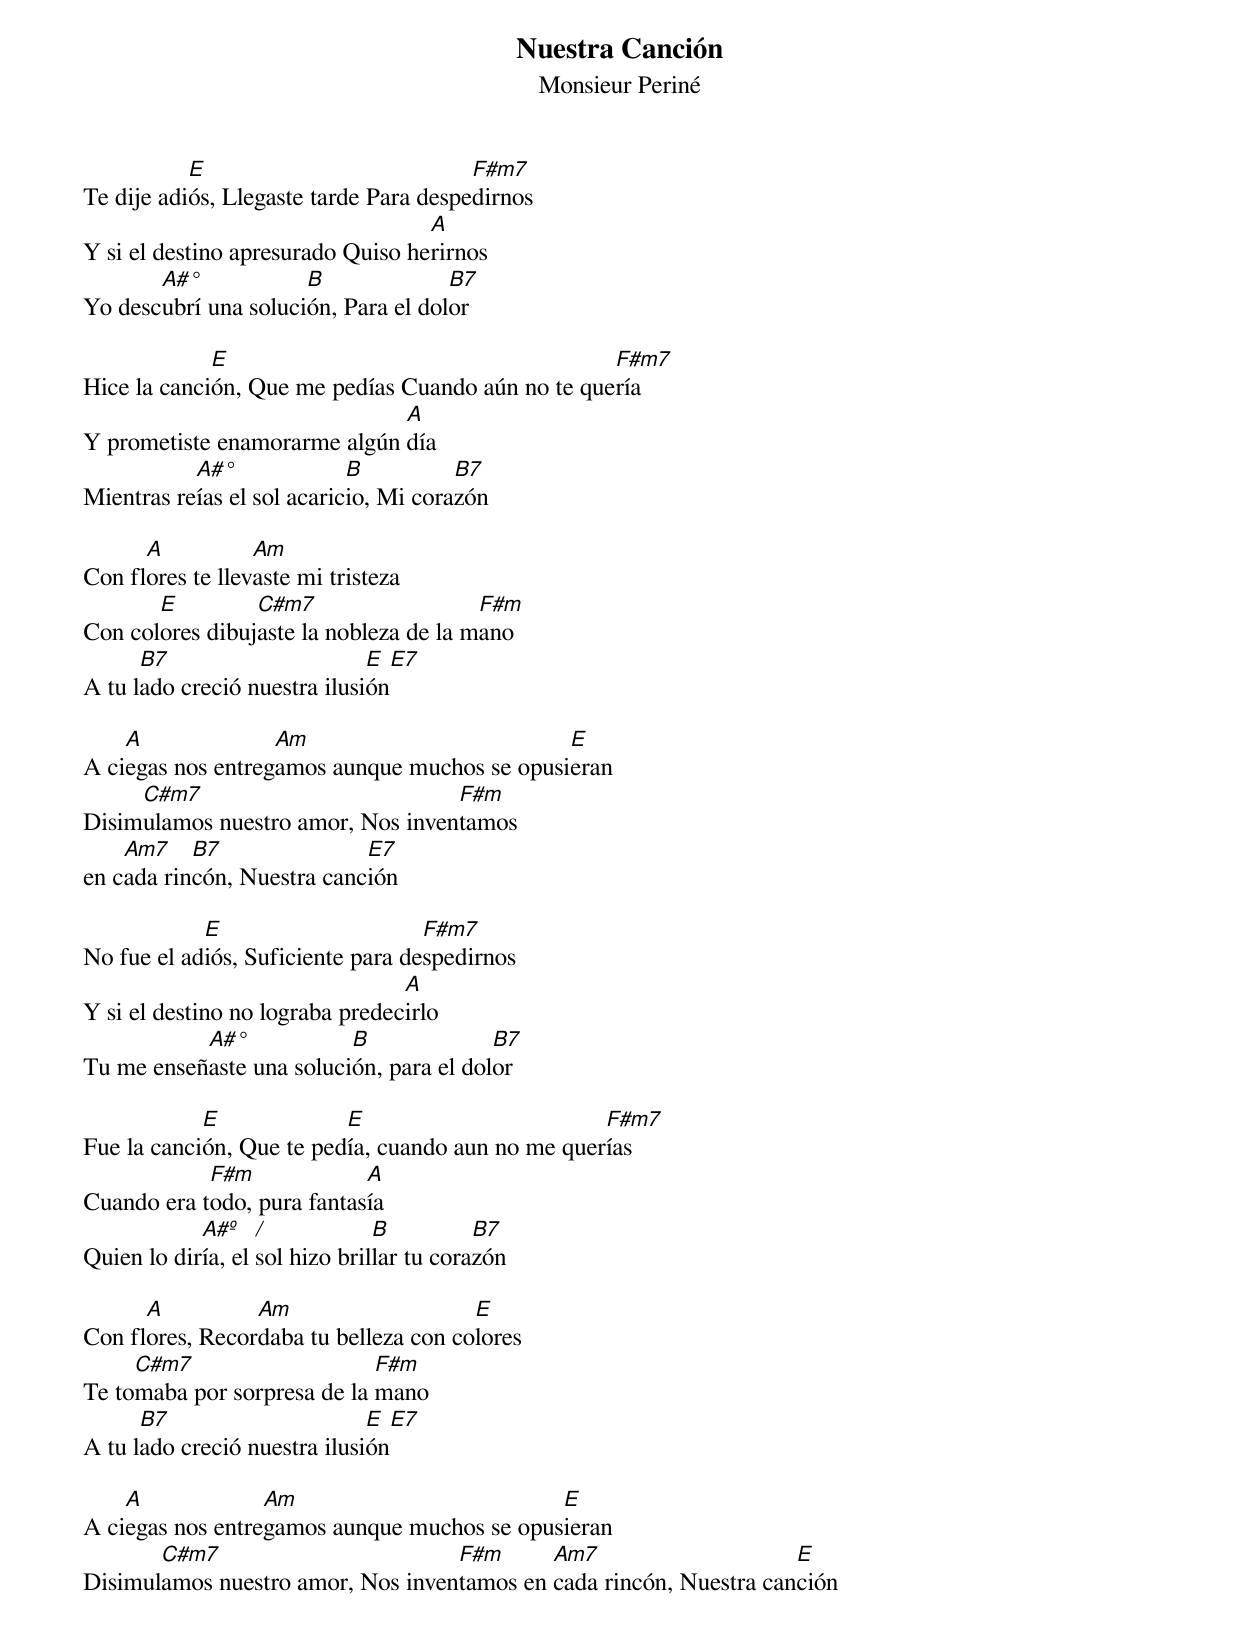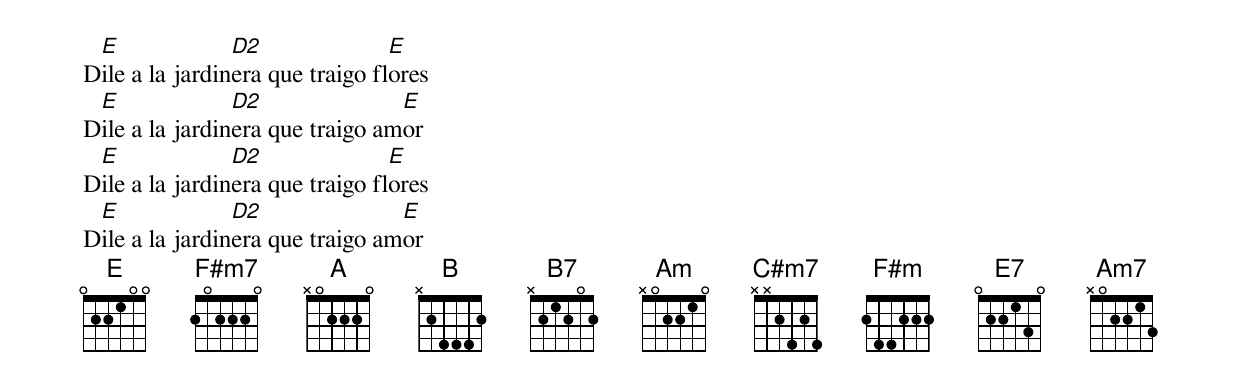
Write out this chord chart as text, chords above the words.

Nuestra Canción
Monsieur Periné

           E                            F#m7
Te dije adiós, Llegaste tarde Para despedirnos
                                   A
Y si el destino apresurado Quiso herirnos
       A#°            B              B7
Yo descubrí una solución, Para el dolor

             E                                     F#m7
Hice la canción, Que me pedías Cuando aún no te quería
                              A
Y prometiste enamorarme algún día
           A#°              B          B7
Mientras reías el sol acaricio, Mi corazón

      A           Am
Con flores te llevaste mi tristeza
       E         C#m7                   F#m
Con colores dibujaste la nobleza de la mano
      B7                      E   E7
A tu lado creció nuestra ilusión

    A              Am                         E
A ciegas nos entregamos aunque muchos se opusieran
     C#m7                          F#m
Disimulamos nuestro amor, Nos inventamos
    Am7    B7               E7
en cada rincón, Nuestra canción

            E                      F#m7
No fue el adiós, Suficiente para despedirnos
                                 A
Y si el destino no lograba predecirlo
           A#°            B              B7
Tu me enseñaste una solución, para el dolor

            E             E                        F#m7
Fue la canción, Que te pedía, cuando aun no me querías
            F#m             A
Cuando era todo, pura fantasía
            A#º    /            B          B7
Quien lo diría, el sol hizo brillar tu corazón

      A          Am                    E
Con flores, Recordaba tu belleza con colores
     C#m7                    F#m
Te tomaba por sorpresa de la mano
      B7                      E  E7
A tu lado creció nuestra ilusión

    A             Am                         E
A ciegas nos entregamos aunque muchos se opusieran
       C#m7                        F#m      Am7                     E
Disimulamos nuestro amor, Nos inventamos en cada rincón, Nuestra canción

 E              D2               E
Dile a la jardinera que traigo flores
 E              D2               E
Dile a la jardinera que traigo amor
 E              D2               E
Dile a la jardinera que traigo flores
 E              D2               E
Dile a la jardinera que traigo amor
